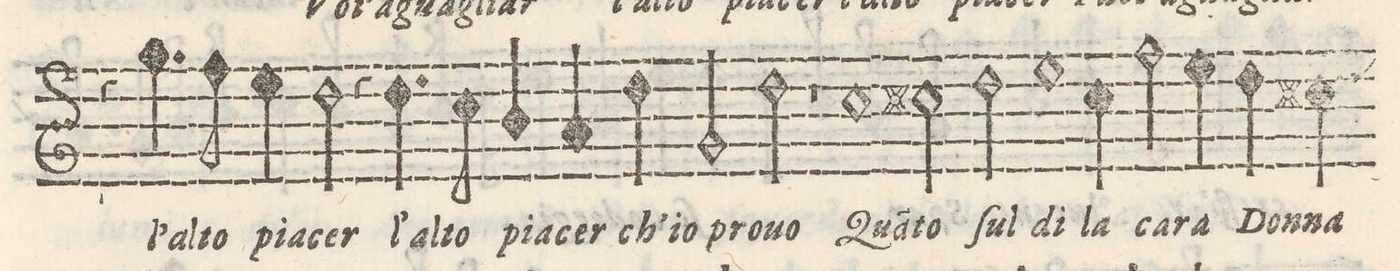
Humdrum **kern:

**kern	**text
*I"QUINTO	*
*clefG2	*
*k[]	*
*met(C)	*
*M4/4	*
2r	.
=56-	=56-
4r	.
4.gg\	l'al-
8ff\	-to
4ee\	pia-
=57-	=57-
2dd\	-cer
4r	.
4.dd\	l'al-
=58-	=58-
8cc\	-to
4b/	pia-
4a/	-cer
4dd\	ch'io
=59-	=59-
2g/	pro-
2dd\	-vo
=60-	=60-
1r	.
=61-	=61-
1cc	Quan-
=62-	=62-
2cc#X\	-do
2dd\	ſu'l
=63-	=63-
1ee	di
=64-	=64-
4ccny\	la-
2ff\	-ca-
4ee\	-ra
=65-	=65-
4dd\	Don-
4cc#X\	-na
*-	*-
